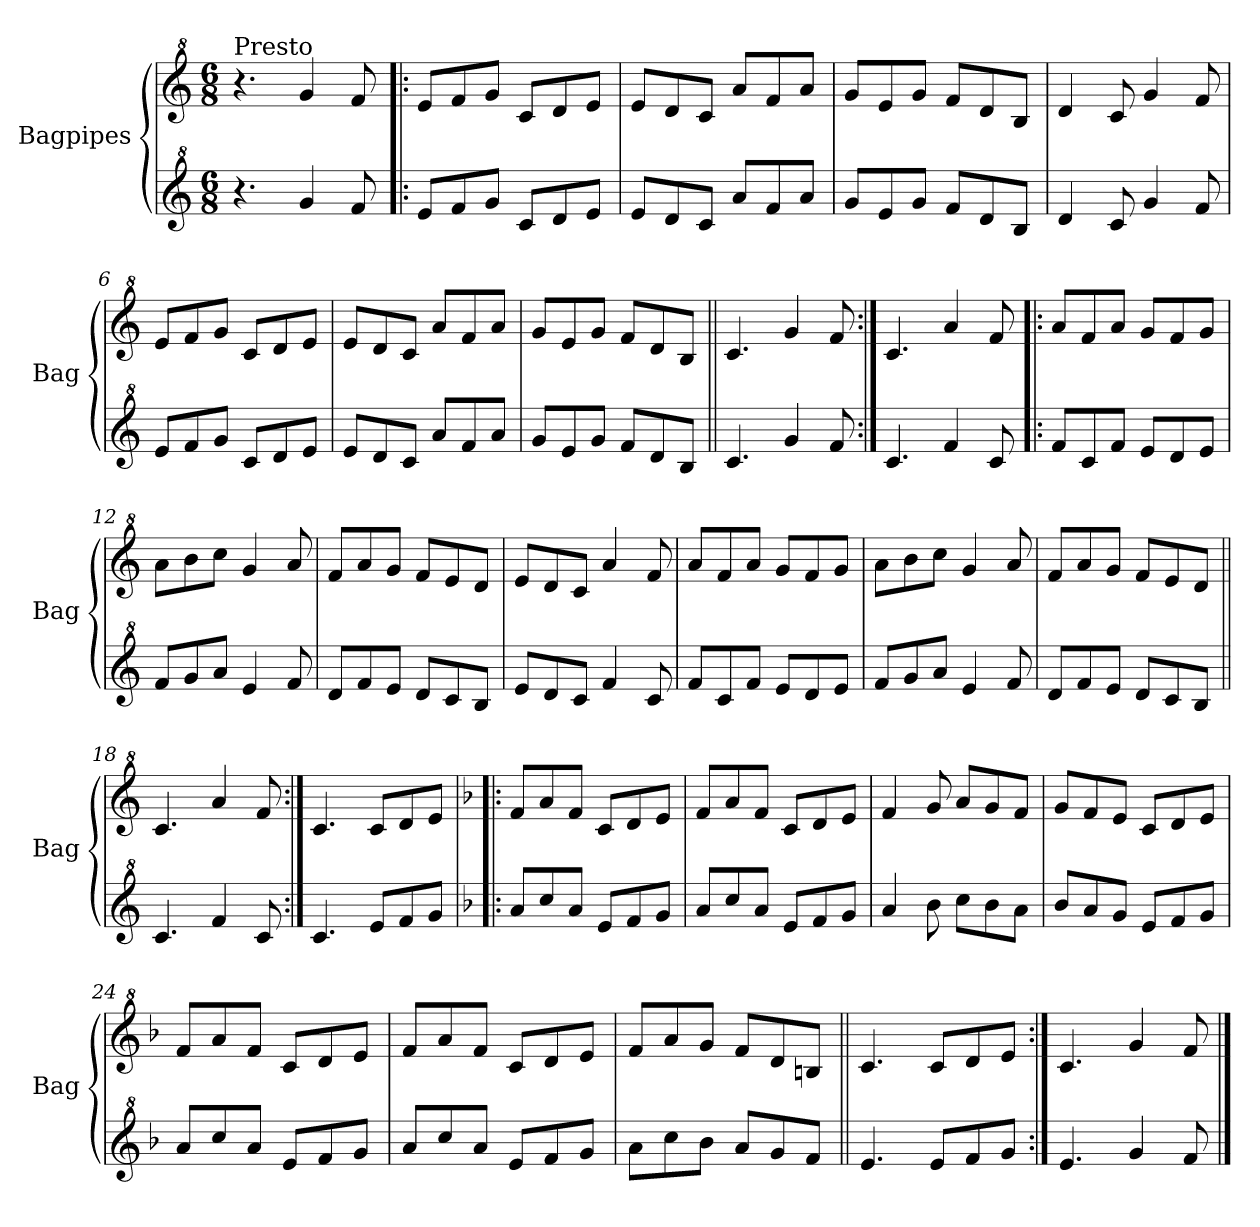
**kern	**kern
*part2	*part1
*staff2	*staff1
*I"Bagpipes	*I"Bagpipes
*I'Bag	*I'Bag
*clefG^2	*clefG^2
*k[]	*k[]
*C:	*C:
*M6/8	*M6/8
=1	=1
!	!LO:TX:a:t=Presto
4.r	4.r
4gg/	4gg/
8ff/	8ff/
=2!|:	=2!|:
8ee/L	8ee/L
8ff/	8ff/
8gg/J	8gg/J
8cc/L	8cc/L
8dd/	8dd/
8ee/J	8ee/J
=3	=3
8ee/L	8ee/L
8dd/	8dd/
8cc/J	8cc/J
8aa/L	8aa/L
8ff/	8ff/
8aa/J	8aa/J
=4	=4
8gg/L	8gg/L
8ee/	8ee/
8gg/J	8gg/J
8ff/L	8ff/L
8dd/	8dd/
8b/J	8b/J
=5	=5
4dd/	4dd/
8cc/	8cc/
4gg/	4gg/
8ff/	8ff/
=6	=6
8ee/L	8ee/L
8ff/	8ff/
8gg/J	8gg/J
8cc/L	8cc/L
8dd/	8dd/
8ee/J	8ee/J
=7	=7
8ee/L	8ee/L
8dd/	8dd/
8cc/J	8cc/J
8aa/L	8aa/L
8ff/	8ff/
8aa/J	8aa/J
!!LO:LB:g=z
=8	=8
8gg/L	8gg/L
8ee/	8ee/
8gg/J	8gg/J
8ff/L	8ff/L
8dd/	8dd/
8b/J	8b/J
=9||	=9||
4.cc/	4.cc/
4gg/	4gg/
8ff/	8ff/
=10:|!	=10:|!
4.cc/	4.cc/
4ff/	4aa/
8cc/	8ff/
=11!|:	=11!|:
8ff/L	8aa/L
8cc/	8ff/
8ff/J	8aa/J
8ee/L	8gg/L
8dd/	8ff/
8ee/J	8gg/J
=12	=12
8ff/L	8aa\L
8gg/	8bb\
8aa/J	8ccc\J
4ee/	4gg/
8ff/	8aa/
=13	=13
8dd/L	8ff/L
8ff/	8aa/
8ee/J	8gg/J
8dd/L	8ff/L
8cc/	8ee/
8b/J	8dd/J
=14	=14
8ee/L	8ee/L
8dd/	8dd/
8cc/J	8cc/J
4ff/	4aa/
8cc/	8ff/
=15	=15
8ff/L	8aa/L
8cc/	8ff/
8ff/J	8aa/J
8ee/L	8gg/L
8dd/	8ff/
8ee/J	8gg/J
!!LO:LB:g=z
=16	=16
8ff/L	8aa\L
8gg/	8bb\
8aa/J	8ccc\J
4ee/	4gg/
8ff/	8aa/
=17	=17
8dd/L	8ff/L
8ff/	8aa/
8ee/J	8gg/J
8dd/L	8ff/L
8cc/	8ee/
8b/J	8dd/J
=18||	=18||
4.cc/	4.cc/
4ff/	4aa/
8cc/	8ff/
=19:|!	=19:|!
4.cc/	4.cc/
8ee/L	8cc/L
8ff/	8dd/
8gg/J	8ee/J
=20!|:	=20!|:
*k[b-]	*k[b-]
*F:	*F:
8aa/L	8ff/L
8ccc/	8aa/
8aa/J	8ff/J
8ee/L	8cc/L
8ff/	8dd/
8gg/J	8ee/J
=21	=21
8aa/L	8ff/L
8ccc/	8aa/
8aa/J	8ff/J
8ee/L	8cc/L
8ff/	8dd/
8gg/J	8ee/J
=22	=22
4aa/	4ff/
8bb-\	8gg/
8ccc\L	8aa/L
8bb-\	8gg/
8aa\J	8ff/J
!!LO:LB:g=z
=23	=23
8bb-/L	8gg/L
8aa/	8ff/
8gg/J	8ee/J
8ee/L	8cc/L
8ff/	8dd/
8gg/J	8ee/J
=24	=24
8aa/L	8ff/L
8ccc/	8aa/
8aa/J	8ff/J
8ee/L	8cc/L
8ff/	8dd/
8gg/J	8ee/J
=25	=25
8aa/L	8ff/L
8ccc/	8aa/
8aa/J	8ff/J
8ee/L	8cc/L
8ff/	8dd/
8gg/J	8ee/J
=26	=26
8aa\L	8ff/L
8ccc\	8aa/
8bb-\J	8gg/J
8aa/L	8ff/L
8gg/	8dd/
8ff/J	8bn/J
=27||	=27||
4.ee/	4.cc/
8ee/L	8cc/L
8ff/	8dd/
8gg/J	8ee/J
=28:|!	=28:|!
4.ee/	4.cc/
4gg/	4gg/
8ff/	8ff/
==	==
*-	*-
